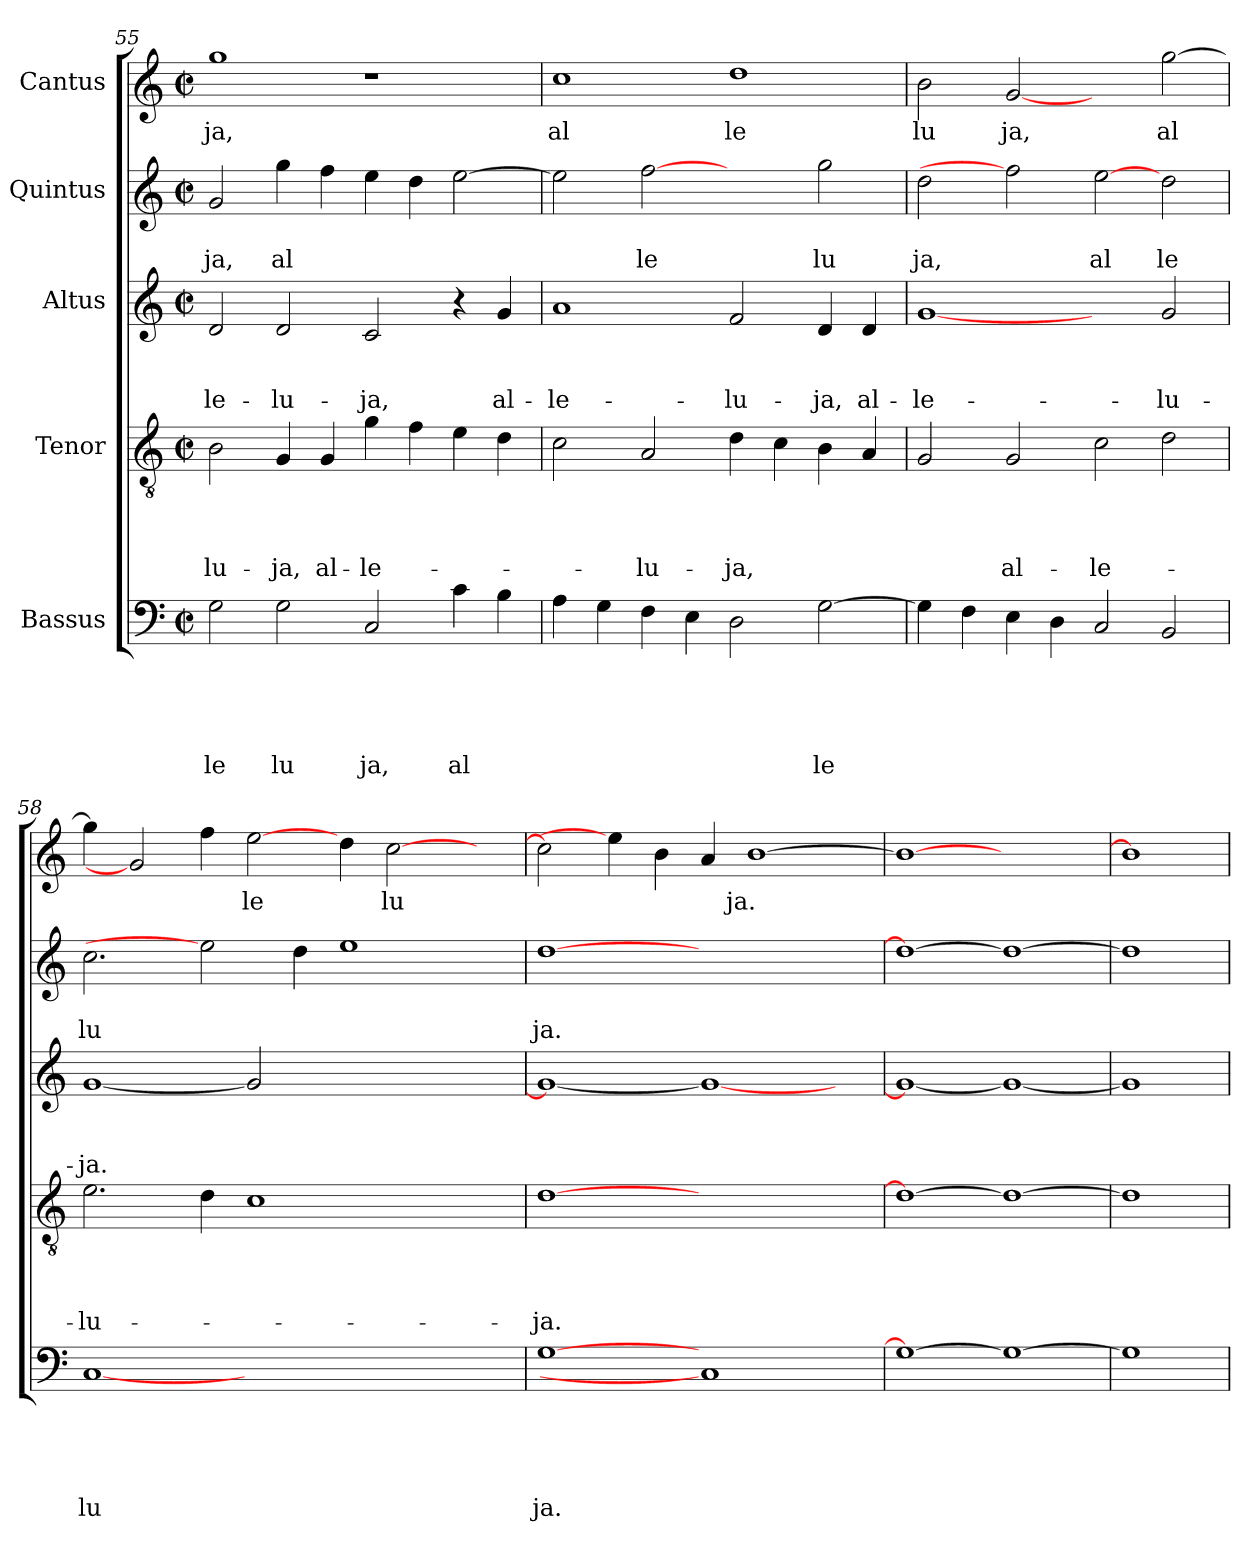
**kern	**text	**text	**text	**text	**text	**kern	**text	**text	**text	**text	**kern	**text	**text	**text	**kern	**text	**text	**kern	**text
*part5	*part5	*part5	*part5	*part5	*part5	*part4	*part4	*part4	*part4	*part4	*part3	*part3	*part3	*part3	*part2	*part2	*part2	*part1	*part1
*staff5	*staff5	*staff5	*staff5	*staff5	*staff5	*staff4	*staff4	*staff4	*staff4	*staff4	*staff3	*staff3	*staff3	*staff3	*staff2	*staff2	*staff2	*staff1	*staff1
*I"Bassus	*	*	*	*	*	*I"Tenor	*	*	*	*	*I"Altus	*	*	*	*I"Quintus	*	*	*I"Cantus	*
!!LO:LB:g=z
*clefF4	*	*	*	*	*	*clefGv2	*	*	*	*	*clefG2	*	*	*	*clefG2	*	*	*clefG2	*
*k[]	*	*	*	*	*	*k[]	*	*	*	*	*k[]	*	*	*	*k[]	*	*	*k[]	*
*C:	*	*	*	*	*	*C:	*	*	*	*	*C:	*	*	*	*C:	*	*	*C:	*
*M2/2	*	*	*	*	*	*M2/2	*	*	*	*	*M2/2	*	*	*	*M2/2	*	*	*M2/2	*
*met(c|)	*	*	*	*	*	*met(c|)	*	*	*	*	*met(c|)	*	*	*	*met(c|)	*	*	*met(c|)	*
=55	=55	=55	=55	=55	=55	=55	=55	=55	=55	=55	=55	=55	=55	=55	=55	=55	=55	=55	=55
!	!	!	!	!	!LO:LY:b	!	!	!	!	!LO:LY:b	!	!	!	!LO:LY:b	!	!	!LO:LY:b	!	!LO:LY:b
2G\	.	.	.	.	le	2B\	.	.	.	lu-	2d/	.	.	-le-	2g/	.	-ja,	1gg	ja,
!	!	!	!	!	!LO:LY:b	!	!	!	!	!LO:LY:b	!	!	!	!LO:LY:b	!	!	!LO:LY:b	!	!
2G\	.	.	.	.	lu	4G/	.	.	.	-ja,	2d/	.	.	-lu-	4gg\	.	al	.	.
!	!	!	!	!	!	!	!	!	!	!LO:LY:b	!	!	!	!	!	!	!	!	!
.	.	.	.	.	.	4G/	.	.	.	al-	.	.	.	.	4ff\	.	.	.	.
!	!	!	!	!	!LO:LY:b	!	!	!	!	!LO:LY:b	!	!	!	!LO:LY:b	!	!	!	!	!
2C/	.	.	.	.	ja,	4g\	.	.	.	-le-	2c/	.	.	-ja,	4ee\	.	.	1r	.
.	.	.	.	.	.	4f\	.	.	.	.	.	.	.	.	4dd\	.	.	.	.
!	!	!	!	!	!LO:LY:b	!	!	!	!	!	!	!	!	!	!	!	!	!	!
4c\	.	.	.	.	al	4e\	.	.	.	.	4r	.	.	.	[>2ee\	.	.	.	.
!	!	!	!	!	!	!	!	!	!	!	!	!	!	!LO:LY:b	!	!	!	!	!
4B\	.	.	.	.	.	4d\	.	.	.	.	4g/	.	.	al-	.	.	.	.	.
=56	=56	=56	=56	=56	=56	=56	=56	=56	=56	=56	=56	=56	=56	=56	=56	=56	=56	=56	=56
!	!	!	!	!	!	!	!	!	!	!	!	!	!	!LO:LY:b	!	!	!	!	!LO:LY:b
4A\	.	.	.	.	.	2c\	.	.	.	.	1a	.	.	-le-	2ee\]	.	.	1cc	al
4G\	.	.	.	.	.	.	.	.	.	.	.	.	.	.	.	.	.	.	.
!	!	!	!	!	!	!	!	!	!	!LO:LY:b	!	!	!	!	!	!	!LO:LY:b	!	!
4F\	.	.	.	.	.	2A/	.	.	.	-lu-	.	.	.	.	[2ff	.	le	.	.
4E\	.	.	.	.	.	.	.	.	.	.	.	.	.	.	.	.	.	.	.
!	!	!	!	!	!	!	!	!	!	!LO:LY:b	!	!	!	!LO:LY:b	!	!	!	!	!LO:LY:b
2D\	.	.	.	.	.	4d\	.	.	.	-ja,	2f/	.	.	-lu-	2ryy	.	.	1dd	le
.	.	.	.	.	.	4c\	.	.	.	.	.	.	.	.	.	.	.	.	.
!	!	!	!	!	!LO:LY:b	!	!	!	!	!	!	!	!	!LO:LY:b	!	!	!LO:LY:b	!	!
[>2G\	.	.	.	.	le	4B\	.	.	.	.	4d/	.	.	-ja,	2gg\	.	lu	.	.
!	!	!	!	!	!	!	!	!	!	!	!	!	!	!LO:LY:b	!	!	!	!	!
.	.	.	.	.	.	4A/	.	.	.	.	4d/	.	.	al-	.	.	.	.	.
=57	=57	=57	=57	=57	=57	=57	=57	=57	=57	=57	=57	=57	=57	=57	=57	=57	=57	=57	=57
!	!	!	!	!	!	!	!	!	!	!	!	!	!	!LO:LY:b	!	!	!LO:LY:b	!	!LO:LY:b
4G\]	.	.	.	.	.	2G/	.	.	.	.	[1g	.	.	-le-	2dd\	.	ja,	2b\	lu
4F\	.	.	.	.	.	.	.	.	.	.	.	.	.	.	.	.	.	.	.
!	!	!	!	!	!	!	!	!	!	!LO:LY:b	!	!	!	!	!	!	!	!	!LO:LY:b
4E\	.	.	.	.	.	2G/	.	.	.	al-	.	.	.	.	2ff]	.	.	[2g	ja,
4D\	.	.	.	.	.	.	.	.	.	.	.	.	.	.	.	.	.	.	.
!	!	!	!	!	!	!	!	!	!	!LO:LY:b	!	!	!	!	!	!	!LO:LY:b	!	!
2C/	.	.	.	.	.	2c\	.	.	.	-le-	2ryy	.	.	.	[2ee	.	al	2ryy	.
!	!	!	!	!	!	!	!	!	!	!	!	!	!	!LO:LY:b	!	!	!LO:LY:b	!	!LO:LY:b
2BB/	.	.	.	.	.	2d\	.	.	.	.	2g/	.	.	-lu-	2dd\	.	le	[>2gg\	al
=58	=58	=58	=58	=58	=58	=58	=58	=58	=58	=58	=58	=58	=58	=58	=58	=58	=58	=58	=58
!	!	!	!	!	!LO:LY:b	!	!	!	!	!LO:LY:b	!	!	!	!LO:LY:b	!	!	!LO:LY:b	!	!
[1C	.	.	.	.	lu	2.e\	.	.	.	-lu-	[<1g	.	.	-ja.	2.cc\	.	lu	4gg\]	.
.	.	.	.	.	.	.	.	.	.	.	.	.	.	.	.	.	.	2g]	.
.	.	.	.	.	.	4d\	.	.	.	.	.	.	.	.	2ee]	.	.	4ff\	.
!	!	!	!	!	!	!	!	!	!	!	!	!	!	!	!	!	!	!	!LO:LY:b
1.ryy	.	.	.	.	.	1c	.	.	.	.	2g]	.	.	.	.	.	.	[2ee\	le
.	.	.	.	.	.	.	.	.	.	.	.	.	.	.	4dd\	.	.	.	.
.	.	.	.	.	.	.	.	.	.	.	1ryy	.	.	.	1ee	.	.	4dd\	.
!	!	!	!	!	!	!	!	!	!	!	!	!	!	!	!	!	!	!	!LO:LY:b
.	.	.	.	.	.	.	.	.	.	.	.	.	.	.	.	.	.	[>2cc\	lu
.	.	.	.	.	.	2ryy	.	.	.	.	.	.	.	.	.	.	.	.	.
.	.	.	.	.	.	.	.	.	.	.	.	.	.	.	.	.	.	4ryy	.
=59	=59	=59	=59	=59	=59	=59	=59	=59	=59	=59	=59	=59	=59	=59	=59	=59	=59	=59	=59
!	!	!	!	!	!LO:LY:b	!	!	!	!	!LO:LY:b	!	!	!	!	!	!	!LO:LY:b	!	!
[>1G	.	.	.	.	ja.	[>1d	.	.	.	-ja.	1g_	.	.	.	[>1dd	.	ja.	2cc\]	.
.	.	.	.	.	.	.	.	.	.	.	.	.	.	.	.	.	.	4ee\]	.
.	.	.	.	.	.	.	.	.	.	.	.	.	.	.	.	.	.	4b\	.
1C]	.	.	.	.	.	1ryy	.	.	.	.	1g_	.	.	.	1ryy	.	.	4a/	.
!	!	!	!	!	!	!	!	!	!	!	!	!	!	!	!	!	!	!	!LO:LY:b
.	.	.	.	.	.	.	.	.	.	.	.	.	.	.	.	.	.	[>1b	ja.
4ryy	.	.	.	.	.	4ryy	.	.	.	.	4ryy	.	.	.	4ryy	.	.	.	.
=60	=60	=60	=60	=60	=60	=60	=60	=60	=60	=60	=60	=60	=60	=60	=60	=60	=60	=60	=60
1G_	.	.	.	.	.	1d_	.	.	.	.	1g_	.	.	.	1dd_	.	.	1b_	.
1G_	.	.	.	.	.	1d_	.	.	.	.	1g_	.	.	.	1dd_	.	.	1ryy	.
=61!	=61!	=61!	=61!	=61!	=61!	=61!	=61!	=61!	=61!	=61!	=61!	=61!	=61!	=61!	=61!	=61!	=61!	=61!	=61!
1G]	.	.	.	.	.	1d]	.	.	.	.	1g]	.	.	.	1dd]	.	.	1b]	.
=	=	=	=	=	=	=	=	=	=	=	=	=	=	=	=	=	=	=	=
*-	*-	*-	*-	*-	*-	*-	*-	*-	*-	*-	*-	*-	*-	*-	*-	*-	*-	*-	*-
